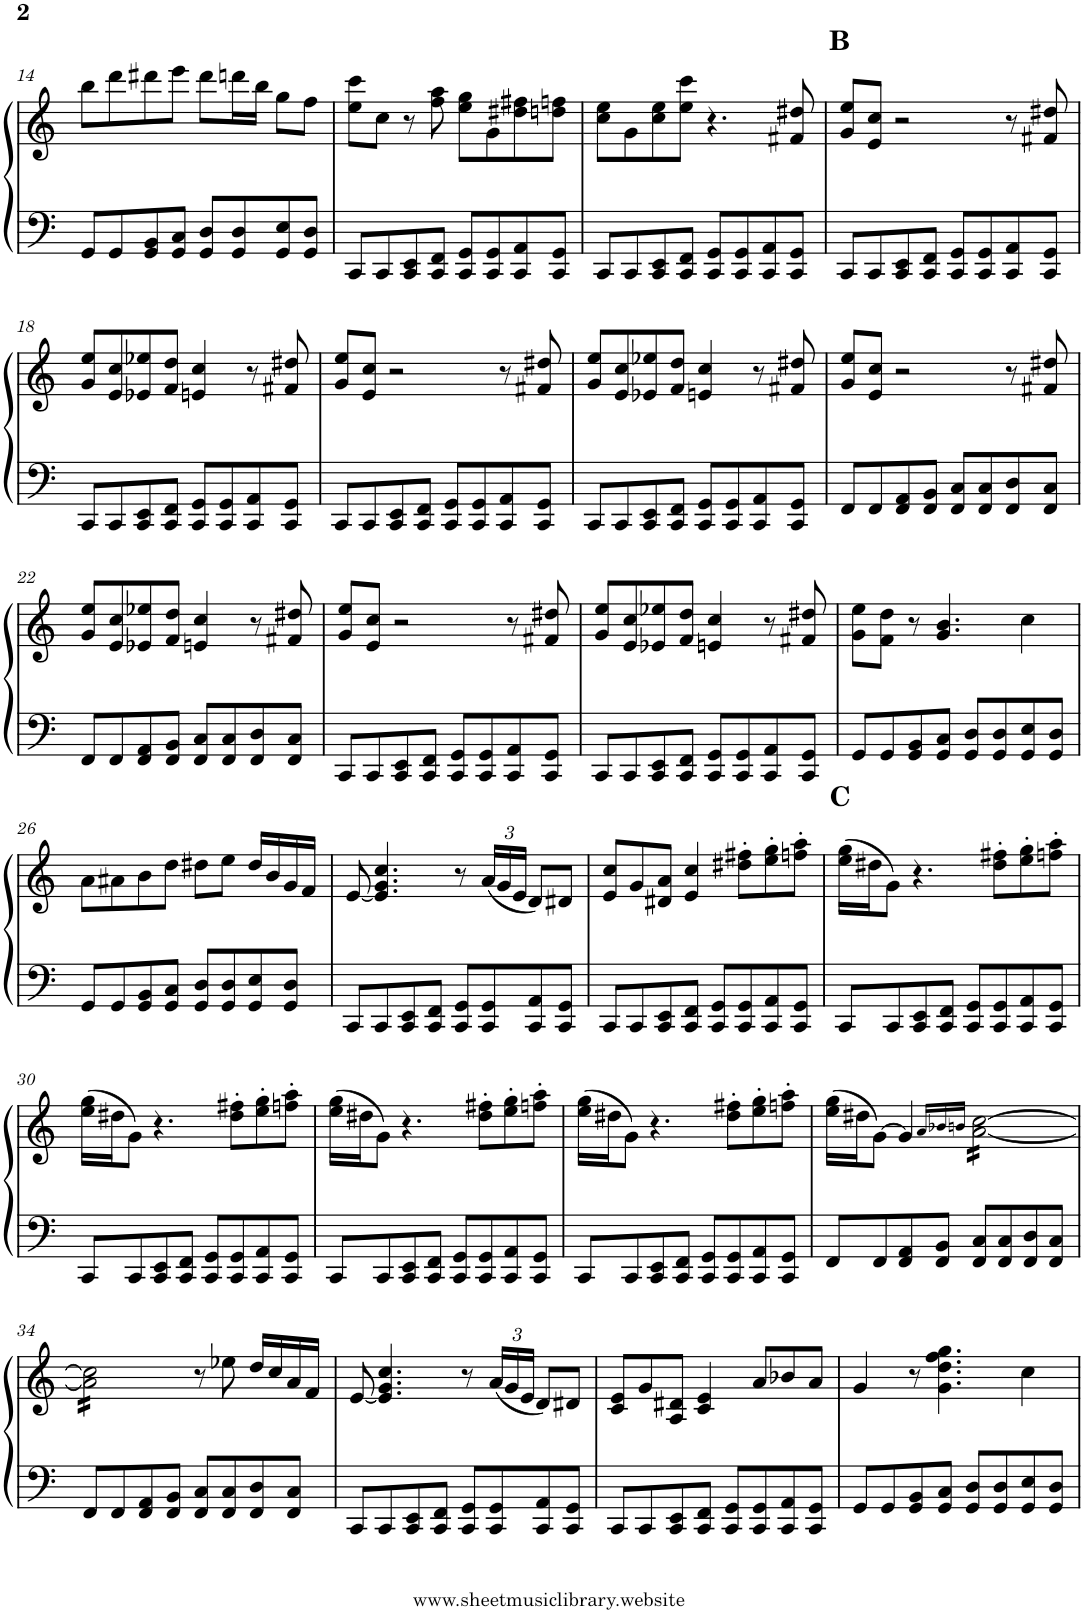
**kern	**kern
*part1	*part1
*staff2	*staff1
*I"Piano	*
*I'Pno.	*
!!LO:PB:g=z
*clefF4	*clefG2
*k[]	*k[]
*M4/4	*M4/4
=14	=14
8GG/L	8bb\L
8GG/	8ddd\
8GG/ 8BB/	8ddd#X\
8GG/ 8C/J	8eee\J
8GG/ 8D/L	8ddd#\L
8GG/ 8D/	16dddn\L
.	16bb\JJ
8GG/ 8E/	8gg\L
8GG/ 8D/J	8ff\J
=15	=15
8CC/L	8ee\ 8ccc\L
8CC/	8cc\J
8CC/ 8EE/	8r
8CC/ 8FF/J	8ff\ 8aa\
8CC/ 8GG/L	8ee\ 8gg\L
8CC/ 8GG/	8g\
8CC/ 8AA/	8dd#X\ 8ff#X\
8CC/ 8GG/J	8ddn\ 8ffn\J
=16	=16
8CC/L	8cc\ 8ee\L
8CC/	8g\
8CC/ 8EE/	8cc\ 8ee\
8CC/ 8FF/J	8ee\ 8ccc\J
8CC/ 8GG/L	4.r
8CC/ 8GG/	.
8CC/ 8AA/	.
8CC/ 8GG/J	8f#X/ 8dd#X/
=17	=17
!	!LO:TX:a:B:t=B
8CC/L	8g/ 8ee/L
8CC/	8e/ 8cc/J
8CC/ 8EE/	2r
8CC/ 8FF/J	.
8CC/ 8GG/L	.
8CC/ 8GG/	.
8CC/ 8AA/	8r
8CC/ 8GG/J	8f#X/ 8dd#X/
!!LO:LB:g=z
=18	=18
8CC/L	8g/ 8ee/L
8CC/	8e/ 8cc/
8CC/ 8EE/	8e-X/ 8ee-X/
8CC/ 8FF/J	8f/ 8dd/J
8CC/ 8GG/L	4en/ 4cc/
8CC/ 8GG/	.
8CC/ 8AA/	8r
8CC/ 8GG/J	8f#X/ 8dd#X/
=19	=19
8CC/L	8g/ 8ee/L
8CC/	8e/ 8cc/J
8CC/ 8EE/	2r
8CC/ 8FF/J	.
8CC/ 8GG/L	.
8CC/ 8GG/	.
8CC/ 8AA/	8r
8CC/ 8GG/J	8f#X/ 8dd#X/
=20	=20
8CC/L	8g/ 8ee/L
8CC/	8e/ 8cc/
8CC/ 8EE/	8e-X/ 8ee-X/
8CC/ 8FF/J	8f/ 8dd/J
8CC/ 8GG/L	4en/ 4cc/
8CC/ 8GG/	.
8CC/ 8AA/	8r
8CC/ 8GG/J	8f#X/ 8dd#X/
=21	=21
8FF/L	8g/ 8ee/L
8FF/	8e/ 8cc/J
8FF/ 8AA/	2r
8FF/ 8BB/J	.
8FF/ 8C/L	.
8FF/ 8C/	.
8FF/ 8D/	8r
8FF/ 8C/J	8f#X/ 8dd#X/
!!LO:LB:g=z
=22	=22
8FF/L	8g/ 8ee/L
8FF/	8e/ 8cc/
8FF/ 8AA/	8e-X/ 8ee-X/
8FF/ 8BB/J	8f/ 8dd/J
8FF/ 8C/L	4en/ 4cc/
8FF/ 8C/	.
8FF/ 8D/	8r
8FF/ 8C/J	8f#X/ 8dd#X/
=23	=23
8CC/L	8g/ 8ee/L
8CC/	8e/ 8cc/J
8CC/ 8EE/	2r
8CC/ 8FF/J	.
8CC/ 8GG/L	.
8CC/ 8GG/	.
8CC/ 8AA/	8r
8CC/ 8GG/J	8f#X/ 8dd#X/
=24	=24
8CC/L	8g/ 8ee/L
8CC/	8e/ 8cc/
8CC/ 8EE/	8e-X/ 8ee-X/
8CC/ 8FF/J	8f/ 8dd/J
8CC/ 8GG/L	4en/ 4cc/
8CC/ 8GG/	.
8CC/ 8AA/	8r
8CC/ 8GG/J	8f#X/ 8dd#X/
=25	=25
8GG/L	8g\ 8ee\L
8GG/	8f\ 8dd\J
8GG/ 8BB/	8r
8GG/ 8C/J	4.g/ 4.b/
8GG/ 8D/L	.
8GG/ 8D/	.
8GG/ 8E/	4cc\
8GG/ 8D/J	.
!!LO:LB:g=z
=26	=26
8GG/L	8a\L
8GG/	8a#X\
8GG/ 8BB/	8b\
8GG/ 8C/J	8dd\J
8GG/ 8D/L	8dd#X\L
8GG/ 8D/	8ee\J
8GG/ 8E/	16dd#/LL
.	16b/
8GG/ 8D/J	16g/
.	16f/JJ
=27	=27
8CC/L	[8e/
8CC/	4.e/] 4.g/ 4.cc/
8CC/ 8EE/	.
8CC/ 8FF/J	.
8CC/ 8GG/L	8r
*	*Xbrackettup
8CC/ 8GG/	(24a/LL
.	24g/
.	24e/JJ
8CC/ 8AA/	8d/L)
8CC/ 8GG/J	8d#X/J
=28	=28
8CC/L	8e/ 8cc/L
8CC/	8g/
8CC/ 8EE/	8d#X/ 8a/J
8CC/ 8FF/J	4e/ 4cc/
8CC/ 8GG/L	.
8CC/ 8GG/	8dd#X\' 8ff#X\'L
8CC/ 8AA/	8ee\' 8gg\'
8CC/ 8GG/J	8ffn\' 8aa\'J
=29	=29
!	!LO:TX:a:B:t=C
8CC/L	(16ee\ 16gg\LL
.	16dd#X\J
8CC/	8g\J)
8CC/ 8EE/	4.r
8CC/ 8FF/J	.
8CC/ 8GG/L	.
8CC/ 8GG/	8dd#\' 8ff#X\'L
8CC/ 8AA/	8ee\' 8gg\'
8CC/ 8GG/J	8ffn\' 8aa\'J
!!LO:LB:g=z
=30	=30
8CC/L	(16ee\ 16gg\LL
.	16dd#X\J
8CC/	8g\J)
8CC/ 8EE/	4.r
8CC/ 8FF/J	.
8CC/ 8GG/L	.
8CC/ 8GG/	8dd#\' 8ff#X\'L
8CC/ 8AA/	8ee\' 8gg\'
8CC/ 8GG/J	8ffn\' 8aa\'J
=31	=31
8CC/L	(16ee\ 16gg\LL
.	16dd#X\J
8CC/	8g\J)
8CC/ 8EE/	4.r
8CC/ 8FF/J	.
8CC/ 8GG/L	.
8CC/ 8GG/	8dd#\' 8ff#X\'L
8CC/ 8AA/	8ee\' 8gg\'
8CC/ 8GG/J	8ffn\' 8aa\'J
=32	=32
8CC/L	(16ee\ 16gg\LL
.	16dd#X\J
8CC/	8g\J)
8CC/ 8EE/	4.r
8CC/ 8FF/J	.
8CC/ 8GG/L	.
8CC/ 8GG/	8dd#\' 8ff#X\'L
8CC/ 8AA/	8ee\' 8gg\'
8CC/ 8GG/J	8ffn\' 8aa\'J
=33	=33
8FF/L	(16ee\ 16gg\LL
.	16dd#X\J
8FF/	[8g\J)
8FF/ 8AA/	4g/]
8FF/ 8BB/J	.
.	16qa/LL
.	16qb-X/
.	16qbn/JJ
*	*tremolo
8FF/ 8C/L	[16a\ [16cc\LL
.	16a\ 16cc\
8FF/ 8C/	16a\ 16cc\
.	16a\ 16cc\
8FF/ 8D/	16a\ 16cc\
.	16a\ 16cc\
8FF/ 8C/J	16a\ 16cc\
.	16a\ 16cc\JJ
!!LO:LB:g=z
=34	=34
8FF/L	16a\] 16cc\]LL
.	16a\ 16cc\
8FF/	16a\ 16cc\
.	16a\ 16cc\
8FF/ 8AA/	16a\ 16cc\
.	16a\ 16cc\
8FF/ 8BB/J	16a\ 16cc\
.	16a\ 16cc\JJ
*	*Xtremolo
8FF/ 8C/L	8r
8FF/ 8C/	8ee-X\
8FF/ 8D/	16dd/LL
.	16cc/
8FF/ 8C/J	16a/
.	16f/JJ
=35	=35
8CC/L	[8e/
8CC/	4.e/] 4.g/ 4.cc/
8CC/ 8EE/	.
8CC/ 8FF/J	.
8CC/ 8GG/L	8r
8CC/ 8GG/	(24a/LL
.	24g/
.	24e/JJ
8CC/ 8AA/	8d/L)
8CC/ 8GG/J	8d#X/J
=36	=36
8CC/L	8c/ 8e/L
8CC/	8g/
8CC/ 8EE/	8A/ 8d#X/J
8CC/ 8FF/J	4c/ 4e/
8CC/ 8GG/L	.
8CC/ 8GG/	8a/L
8CC/ 8AA/	8b-X/
8CC/ 8GG/J	8a/J
=37	=37
8GG/L	4g/
8GG/	.
8GG/ 8BB/	8r
8GG/ 8C/J	4.g\ 4.dd\ 4.ff\ 4.gg\
8GG/ 8D/L	.
8GG/ 8D/	.
8GG/ 8E/	4cc\
8GG/ 8D/J	.
=	=
*-	*-
